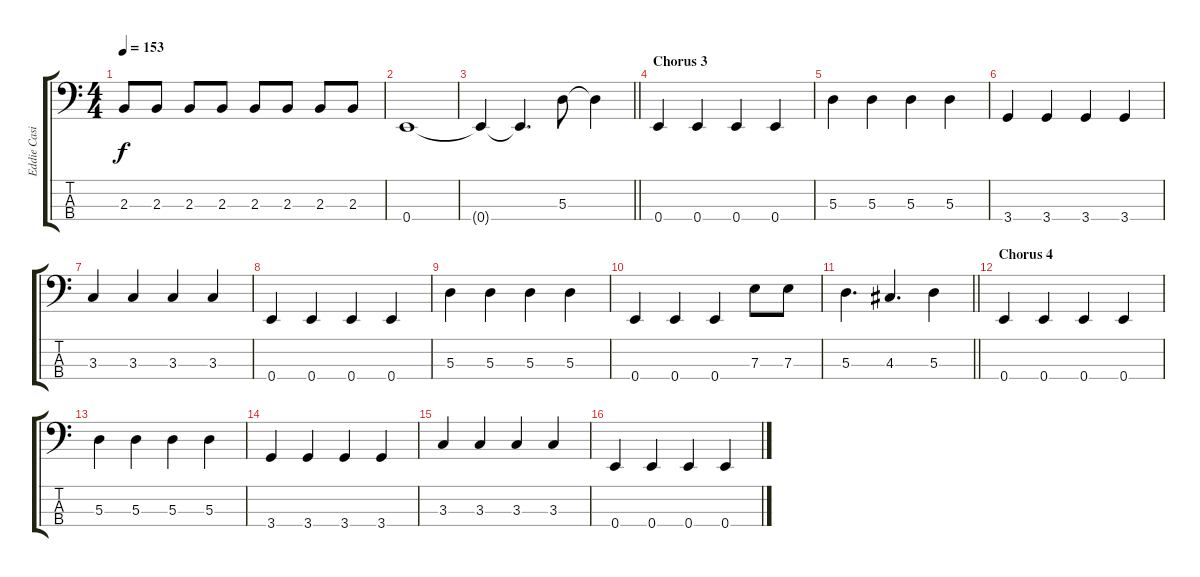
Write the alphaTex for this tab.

\track ("Eddie Casillas" "Eddie Casi") {instrument electricbassfinger}
\staff {score tabs}
\tuning (G2 D2 A1 E1) {hide}
\ts (4 4)
\tempo 153
\clef f4
\ks c
2.3.8{dy f} 2.3.8 2.3.8 2.3.8 2.3.8 2.3.8 2.3.8 2.3.8 |
0.4.1 |
\barLineRight lightlight
0.4{t}.4 0.4{t}.4{d} 5.3.8 5.3{t}.4 |
\section ("" "Chorus 3")
0.4.4 0.4.4 0.4.4 0.4.4 |
5.3.4 5.3.4 5.3.4 5.3.4 |
3.4.4 3.4.4 3.4.4 3.4.4 |
3.3.4 3.3.4 3.3.4 3.3.4 |
0.4.4 0.4.4 0.4.4 0.4.4 |
5.3.4 5.3.4 5.3.4 5.3.4 |
0.4.4 0.4.4 0.4.4 7.3.8 7.3.8 |
\barLineRight lightlight
5.3.4{d} 4.3.4{d} 5.3.4 |
\section ("" "Chorus 4")
0.4.4 0.4.4 0.4.4 0.4.4 |
5.3.4 5.3.4 5.3.4 5.3.4 |
3.4.4 3.4.4 3.4.4 3.4.4 |
3.3.4 3.3.4 3.3.4 3.3.4 |
0.4.4 0.4.4 0.4.4 0.4.4
